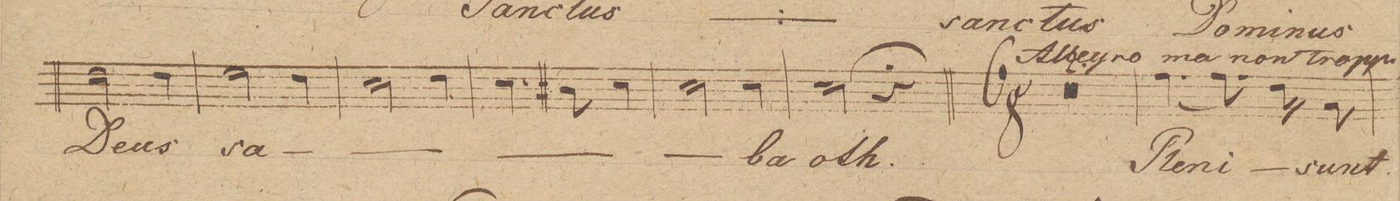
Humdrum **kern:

**kern	**text
*I"Tenore 2do	*
*clefC4	*
*k[]	*
*M3/4	*
2c\	De-
4c\	-us
=9	=9
2d\	Sa-
4c\	.
=10	=10
2B\	.
4c\	.
=11	=11
4.B\	.
8A#X\	.
4B\	.
=12	=12
2B\	.
4B\	-ba-
=13	=13
2B\	-oth.
4r;	.
=14||	=14||
*M6/8	*
1.r	.
=15	=15
=16	=16
[<4.e\	Ple-
8.e\]	.
16c\	-ni
8G\	sunt
=17	=17
*-	*-
